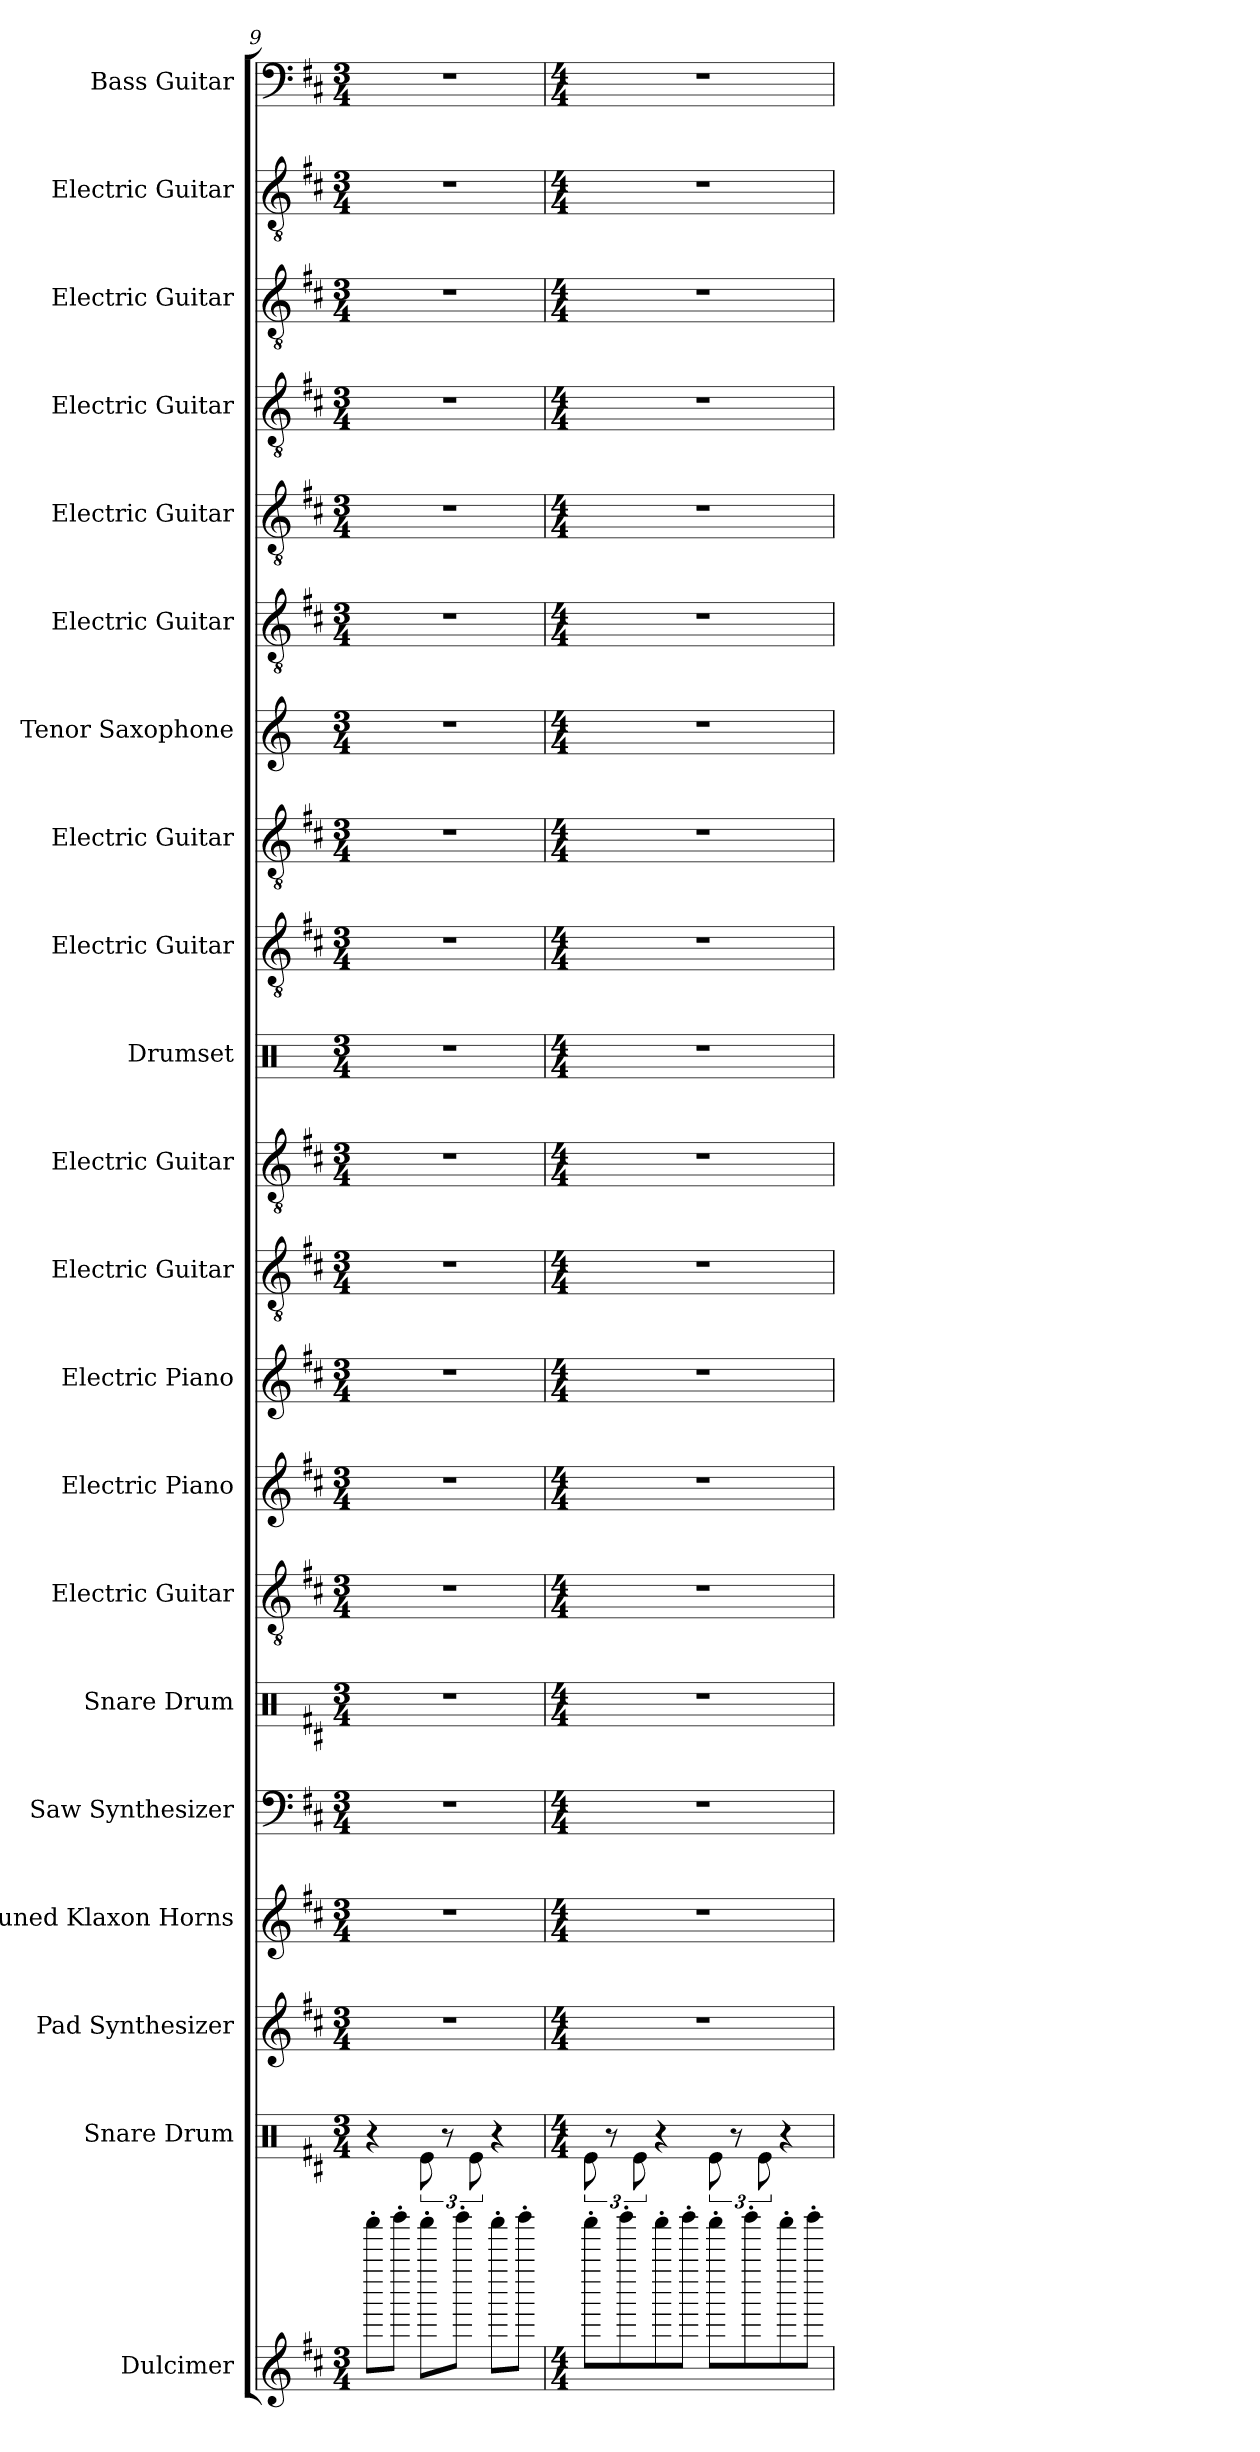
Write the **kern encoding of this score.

**kern	**kern	**kern	**kern	**kern	**kern	**kern	**kern	**kern	**kern	**kern	**kern	**kern	**kern	**kern	**kern	**kern	**kern	**kern	**kern	**kern
*part21	*part20	*part19	*part18	*part17	*part16	*part15	*part14	*part13	*part12	*part11	*part10	*part9	*part8	*part7	*part6	*part5	*part4	*part3	*part2	*part1
*staff21	*staff20	*staff19	*staff18	*staff17	*staff16	*staff15	*staff14	*staff13	*staff12	*staff11	*staff10	*staff9	*staff8	*staff7	*staff6	*staff5	*staff4	*staff3	*staff2	*staff1
*I"Dulcimer	*I"Snare Drum	*I"Pad Synthesizer	*I"Tuned Klaxon Horns	*I"Saw Synthesizer	*I"Snare Drum	*I"Electric Guitar	*I"Electric Piano	*I"Electric Piano	*I"Electric Guitar	*I"Electric Guitar	*I"Drumset	*I"Electric Guitar	*I"Electric Guitar	*I"Tenor Saxophone	*I"Electric Guitar	*I"Electric Guitar	*I"Electric Guitar	*I"Electric Guitar	*I"Electric Guitar	*I"Bass Guitar
*I'Dlc.	*I'Sn. Dr.	*I'Synth.	*I'Tn. Klx. Hns.	*I'Synth.	*I'Sn. Dr.	*I'El. Guit.	*I'El. Pno.	*I'El. Pno.	*I'El. Guit.	*I'El. Guit.	*I'Drs.	*I'El. Guit.	*I'El. Guit.	*I'T. Sax.	*I'El. Guit.	*I'El. Guit.	*I'El. Guit.	*I'El. Guit.	*I'El. Guit.	*I'B. Guit.
!!LO:PB:g=z
*clefG2	*clefX	*clefG2	*clefG2	*clefF4	*clefX	*clefGv2	*clefG2	*clefG2	*clefGv2	*clefGv2	*clefX	*clefGv2	*clefGv2	*clefG2	*clefGv2	*clefGv2	*clefGv2	*clefGv2	*clefGv2	*clefF4
*	*	*	*	*	*	*	*	*	*	*	*	*	*	*ITrd8c14	*	*	*	*	*	*ITrd7c12
*k[f#c#]	*k[f#c#]	*k[f#c#]	*k[f#c#]	*k[f#c#]	*k[f#c#]	*k[f#c#]	*k[f#c#]	*k[f#c#]	*k[f#c#]	*k[f#c#]	*k[]	*k[f#c#]	*k[f#c#]	*k[]	*k[f#c#]	*k[f#c#]	*k[f#c#]	*k[f#c#]	*k[f#c#]	*k[f#c#]
*M3/4	*M3/4	*M3/4	*M3/4	*M3/4	*M3/4	*M3/4	*M3/4	*M3/4	*M3/4	*M3/4	*M3/4	*M3/4	*M3/4	*M3/4	*M3/4	*M3/4	*M3/4	*M3/4	*M3/4	*M3/4
=9	=9	=9	=9	=9	=9	=9	=9	=9	=9	=9	=9	=9	=9	=9	=9	=9	=9	=9	=9	=9
8aaaaa'\L	4r	2.r	2.r	2.r	2.r	2.r	2.r	2.r	2.r	2.r	2.r	2.r	2.r	2.r	2.r	2.r	2.r	2.r	2.r	2.r
8bbbbb'\J	.	.	.	.	.	.	.	.	.	.	.	.	.	.	.	.	.	.	.	.
8aaaaa'\L	12Re\	.	.	.	.	.	.	.	.	.	.	.	.	.	.	.	.	.	.	.
.	12r	.	.	.	.	.	.	.	.	.	.	.	.	.	.	.	.	.	.	.
8bbbbb'\J	.	.	.	.	.	.	.	.	.	.	.	.	.	.	.	.	.	.	.	.
.	12Re\	.	.	.	.	.	.	.	.	.	.	.	.	.	.	.	.	.	.	.
8aaaaa'\L	4r	.	.	.	.	.	.	.	.	.	.	.	.	.	.	.	.	.	.	.
8bbbbb'\J	.	.	.	.	.	.	.	.	.	.	.	.	.	.	.	.	.	.	.	.
=10	=10	=10	=10	=10	=10	=10	=10	=10	=10	=10	=10	=10	=10	=10	=10	=10	=10	=10	=10	=10
*M4/4	*M4/4	*M4/4	*M4/4	*M4/4	*M4/4	*M4/4	*M4/4	*M4/4	*M4/4	*M4/4	*M4/4	*M4/4	*M4/4	*M4/4	*M4/4	*M4/4	*M4/4	*M4/4	*M4/4	*M4/4
8aaaaa'\L	12Re\	1r	1r	1r	1r	1r	1r	1r	1r	1r	1r	1r	1r	1r	1r	1r	1r	1r	1r	1r
.	12r	.	.	.	.	.	.	.	.	.	.	.	.	.	.	.	.	.	.	.
8bbbbb'\	.	.	.	.	.	.	.	.	.	.	.	.	.	.	.	.	.	.	.	.
.	12Re\	.	.	.	.	.	.	.	.	.	.	.	.	.	.	.	.	.	.	.
8aaaaa'\	4r	.	.	.	.	.	.	.	.	.	.	.	.	.	.	.	.	.	.	.
8bbbbb'\J	.	.	.	.	.	.	.	.	.	.	.	.	.	.	.	.	.	.	.	.
8aaaaa'\L	12Re\	.	.	.	.	.	.	.	.	.	.	.	.	.	.	.	.	.	.	.
.	12r	.	.	.	.	.	.	.	.	.	.	.	.	.	.	.	.	.	.	.
8bbbbb'\	.	.	.	.	.	.	.	.	.	.	.	.	.	.	.	.	.	.	.	.
.	12Re\	.	.	.	.	.	.	.	.	.	.	.	.	.	.	.	.	.	.	.
8aaaaa'\	4r	.	.	.	.	.	.	.	.	.	.	.	.	.	.	.	.	.	.	.
8bbbbb'\J	.	.	.	.	.	.	.	.	.	.	.	.	.	.	.	.	.	.	.	.
=	=	=	=	=	=	=	=	=	=	=	=	=	=	=	=	=	=	=	=	=
*-	*-	*-	*-	*-	*-	*-	*-	*-	*-	*-	*-	*-	*-	*-	*-	*-	*-	*-	*-	*-
